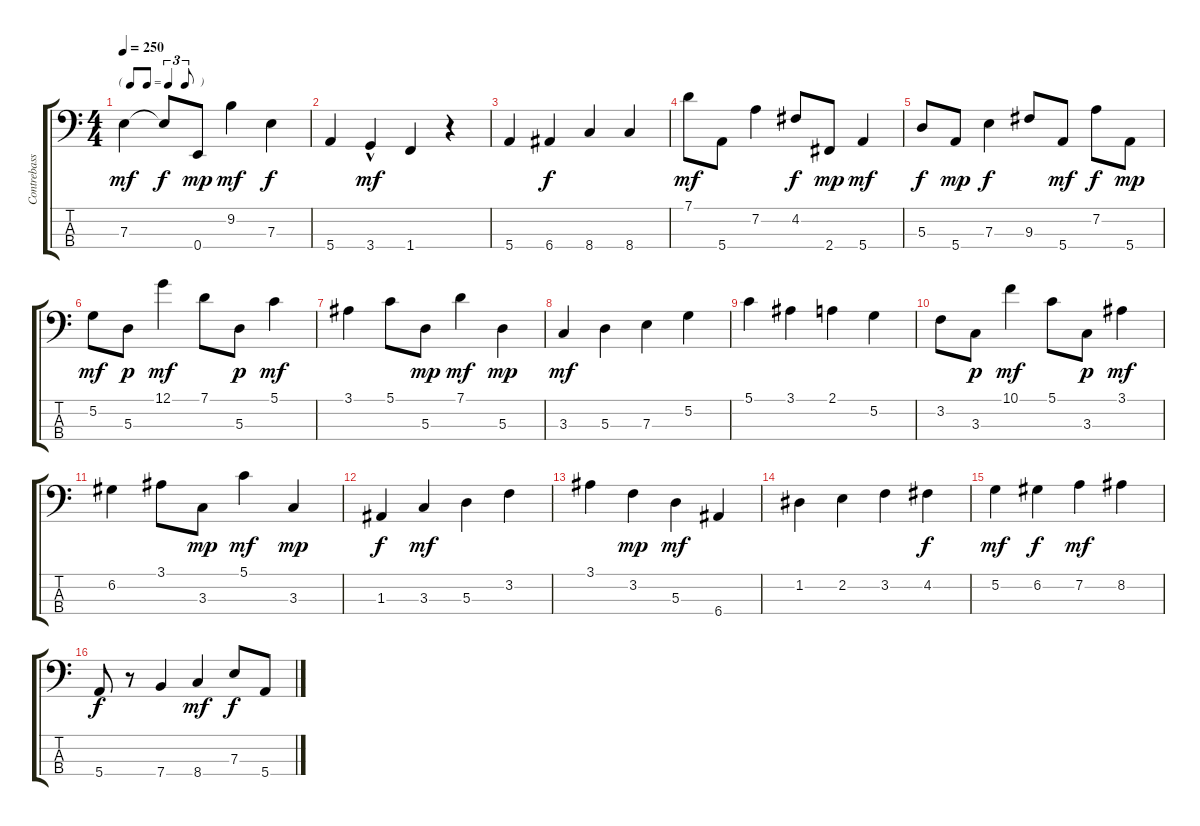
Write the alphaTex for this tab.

\track ("Contrebasse" "Contrebass") {instrument acousticbass}
\staff {score tabs}
\tuning (G2 D2 A1 E1) {hide}
\ts (4 4)
\tf triplet8th
\tempo 250
\clef f4
\ks c
7.3.4{dy mf} 7.3{t}.8{dy f} 0.4.8{dy mp} 9.2.4{dy mf} 7.3.4{dy f} |
5.4.4 3.4{hac}.4{dy mf} 1.4.4 r.4 |
5.4.4 6.4.4{dy f} 8.4.4 8.4.4 |
7.1.8{dy mf} 5.4.8 7.2.4 4.2.8{dy f} 2.4.8{dy mp} 5.4.4{dy mf} |
5.3.8{dy f} 5.4.8{dy mp} 7.3.4{dy f} 9.3.8 5.4.8{dy mf} 7.2.8{dy f} 5.4.8{dy mp} |
5.2.8{dy mf} 5.3.8{dy p} 12.1.4{dy mf} 7.1.8 5.3.8{dy p} 5.1.4{dy mf} |
3.1.4 5.1.8 5.3.8{dy mp} 7.1.4{dy mf} 5.3.4{dy mp} |
3.3.4{dy mf} 5.3.4 7.3.4 5.2.4 |
5.1.4 3.1.4 2.1.4 5.2.4 |
3.2.8 3.3.8{dy p} 10.1.4{dy mf} 5.1.8 3.3.8{dy p} 3.1.4{dy mf} |
6.2.4 3.1.8 3.3.8{dy mp} 5.1.4{dy mf} 3.3.4{dy mp} |
1.3.4{dy f} 3.3.4{dy mf} 5.3.4 3.2.4 |
3.1.4 3.2.4{dy mp} 5.3.4{dy mf} 6.4.4 |
1.2.4 2.2.4 3.2.4 4.2.4{dy f} |
5.2.4{dy mf} 6.2.4{dy f} 7.2.4{dy mf} 8.2.4 |
5.4.8{dy f} r.8 7.4.4 8.4.4{dy mf} 7.3.8{dy f} 5.4.8
